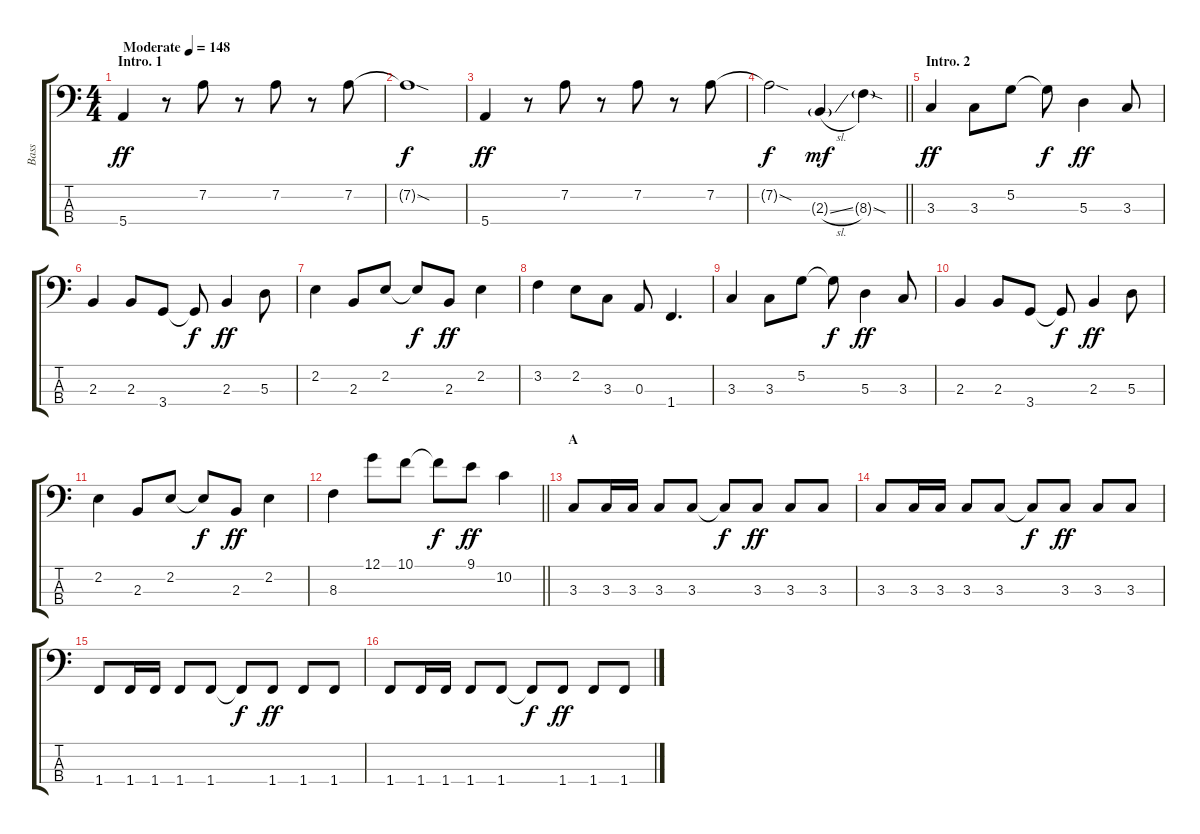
\track ("Bass" "Bass") {instrument electricbasspick}
\staff {score tabs}
\tuning (G2 D2 A1 E1) {hide}
\ts (4 4)
\section ("" "Intro. 1")
\tempo (148 "Moderate")
\clef f4
\ks c
5.4.4{dy ff instrument electricbasspick} r.8 7.2.8 r.8 7.2.8 r.8 7.2.8 |
7.2{sod t}.1{dy f} |
5.4.4{dy ff} r.8 7.2.8 r.8 7.2.8 r.8 7.2.8 |
\barLineRight lightlight
7.2{sod t}.2{dy f} 2.3{sl g}.4{dy mf} 8.3{sod g}.4 |
\section ("" "Intro. 2")
3.3.4{dy ff} 3.3.8 5.2.8 5.2{t}.8{dy f} 5.3.4{dy ff} 3.3.8 |
2.3.4 2.3.8 3.4.8 3.4{t}.8{dy f} 2.3.4{dy ff} 5.3.8 |
2.2.4 2.3.8 2.2.8 2.2{t}.8{dy f} 2.3.8{dy ff} 2.2.4 |
3.2.4 2.2.8 3.3.8 0.3.8 1.4.4{d} |
3.3.4 3.3.8 5.2.8 5.2{t}.8{dy f} 5.3.4{dy ff} 3.3.8 |
2.3.4 2.3.8 3.4.8 3.4{t}.8{dy f} 2.3.4{dy ff} 5.3.8 |
2.2.4 2.3.8 2.2.8 2.2{t}.8{dy f} 2.3.8{dy ff} 2.2.4 |
\barLineRight lightlight
8.3.4 12.1.8 10.1.8 10.1{t}.8{dy f} 9.1.8{dy ff} 10.2.4 |
\section ("" "A")
3.3.8 3.3.16 3.3.16 3.3.8 3.3.8 3.3{t}.8{dy f} 3.3.8{dy ff} 3.3.8 3.3.8 |
3.3.8 3.3.16 3.3.16 3.3.8 3.3.8 3.3{t}.8{dy f} 3.3.8{dy ff} 3.3.8 3.3.8 |
1.4.8 1.4.16 1.4.16 1.4.8 1.4.8 1.4{t}.8{dy f} 1.4.8{dy ff} 1.4.8 1.4.8 |
1.4.8 1.4.16 1.4.16 1.4.8 1.4.8 1.4{t}.8{dy f} 1.4.8{dy ff} 1.4.8 1.4.8
